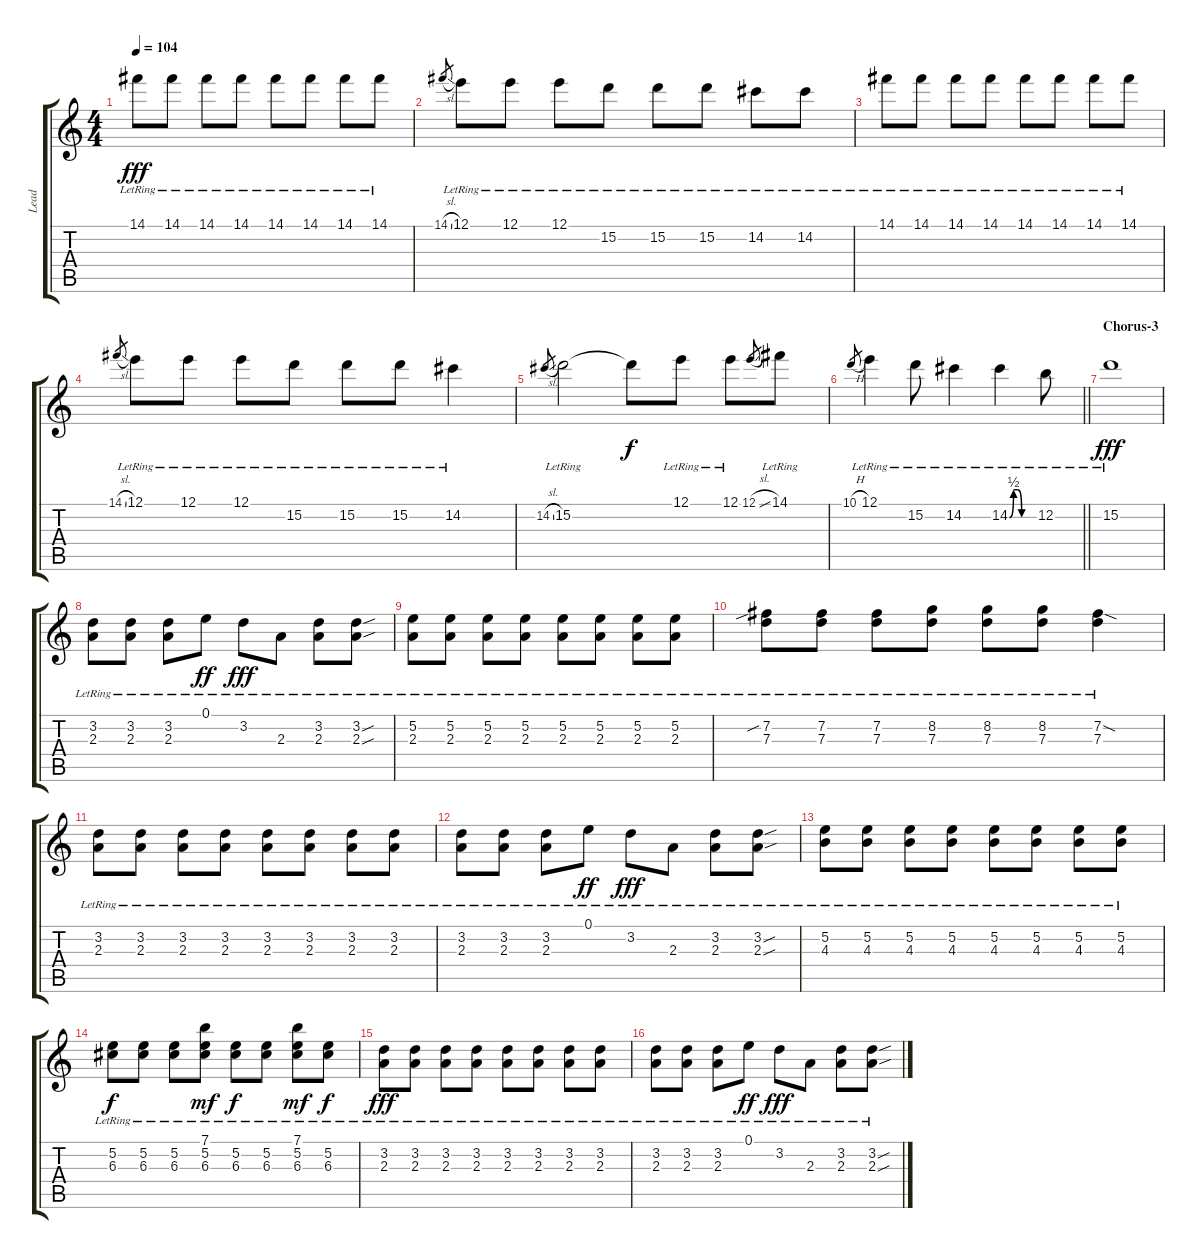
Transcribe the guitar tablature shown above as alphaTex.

\track ("Lead" "Lead") {instrument electricguitarclean}
\staff {score tabs}
\tuning (E4 B3 G3 D3 A2 E2) {hide}
\ts (4 4)
\tempo 104
\clef g2
\ks c
14.1{lr}.8{dy fff} 14.1{lr}.8 14.1{lr}.8 14.1{lr}.8 14.1{lr}.8 14.1{lr}.8 14.1{lr}.8 14.1{lr}.8 |
14.1{sl}.8{gr} 12.1{lr}.8 12.1{lr}.8 12.1{lr}.8 15.2{lr}.8 15.2{lr}.8 15.2{lr}.8 14.2{lr}.8 14.2{lr}.8 |
14.1{lr}.8 14.1{lr}.8 14.1{lr}.8 14.1{lr}.8 14.1{lr}.8 14.1{lr}.8 14.1{lr}.8 14.1{lr}.8 |
14.1{sl}.8{gr} 12.1{lr}.8 12.1{lr}.8 12.1{lr}.8 15.2{lr}.8 15.2{lr}.8 15.2{lr}.8 14.2{lr}.4 |
14.2{sl}.8{gr} 15.2{lr}.2 15.2{t}.8{dy f} 12.1{lr}.8 12.1{lr}.8 12.1{sl}.8{gr} 14.1{lr}.8 |
\barLineRight lightlight
10.1{h}.8{gr} 12.1{lr}.4 15.2{lr}.8 14.2{lr}.4 14.2{be (custom 0 0 10 2 20 2 30 0 60 0) lr}.4 12.2{lr}.8 |
\section ("" "Chorus-3")
15.2{lr}.1{dy fff} |
(3.2{lr} 2.3{lr}).8{volume 11} (3.2{lr} 2.3{lr}).8 (3.2{lr} 2.3{lr}).8 0.1{lr}.8{dy ff} 3.2{lr}.8{dy fff} 2.3{lr}.8 (3.2{lr} 2.3{lr}).8 (3.2{sou lr} 2.3{sou lr}).8 |
(5.2{lr} 2.3{lr}).8 (5.2{lr} 2.3{lr}).8 (5.2{lr} 2.3{lr}).8 (5.2{lr} 2.3{lr}).8 (5.2{lr} 2.3{lr}).8 (5.2{lr} 2.3{lr}).8 (5.2{lr} 2.3{lr}).8 (5.2{lr} 2.3{lr}).8 |
(7.2{sib lr} 7.3{lr}).8 (7.2{lr} 7.3{lr}).8 (7.2{lr} 7.3{lr}).8 (8.2{lr} 7.3{lr}).8 (8.2{lr} 7.3{lr}).8 (8.2{lr} 7.3{lr}).8 (7.2{sod lr} 7.3{lr}).4 |
(3.2{lr} 2.3{lr}).8 (3.2{lr} 2.3{lr}).8 (3.2{lr} 2.3{lr}).8 (3.2{lr} 2.3{lr}).8 (3.2{lr} 2.3{lr}).8 (3.2{lr} 2.3{lr}).8 (3.2{lr} 2.3{lr}).8 (3.2{lr} 2.3{lr}).8 |
(3.2{lr} 2.3{lr}).8 (3.2{lr} 2.3{lr}).8 (3.2{lr} 2.3{lr}).8 0.1{lr}.8{dy ff} 3.2{lr}.8{dy fff} 2.3{lr}.8 (3.2{lr} 2.3{lr}).8 (3.2{sou lr} 2.3{sou lr}).8 |
(5.2{lr} 4.3{lr}).8 (5.2{lr} 4.3{lr}).8 (5.2{lr} 4.3{lr}).8 (5.2{lr} 4.3{lr}).8 (5.2{lr} 4.3{lr}).8 (5.2{lr} 4.3{lr}).8 (5.2{lr} 4.3{lr}).8 (5.2{lr} 4.3{lr}).8 |
(5.2{lr} 6.3{lr}).8{dy f} (5.2{lr} 6.3{lr}).8 (5.2{lr} 6.3{lr}).8 (7.1{lr} 5.2{lr} 6.3{lr}).8{dy mf} (5.2{lr} 6.3{lr}).8{dy f} (5.2{lr} 6.3{lr}).8 (7.1{lr} 5.2{lr} 6.3{lr}).8{dy mf} (5.2{lr} 6.3{lr}).8{dy f} |
(3.2{lr} 2.3{lr}).8{dy fff} (3.2{lr} 2.3{lr}).8 (3.2{lr} 2.3{lr}).8 (3.2{lr} 2.3{lr}).8 (3.2{lr} 2.3{lr}).8 (3.2{lr} 2.3{lr}).8 (3.2{lr} 2.3{lr}).8 (3.2{lr} 2.3{lr}).8 |
(3.2{lr} 2.3{lr}).8 (3.2{lr} 2.3{lr}).8 (3.2{lr} 2.3{lr}).8 0.1{lr}.8{dy ff} 3.2{lr}.8{dy fff} 2.3{lr}.8 (3.2{lr} 2.3{lr}).8 (3.2{sou lr} 2.3{sou lr}).8
